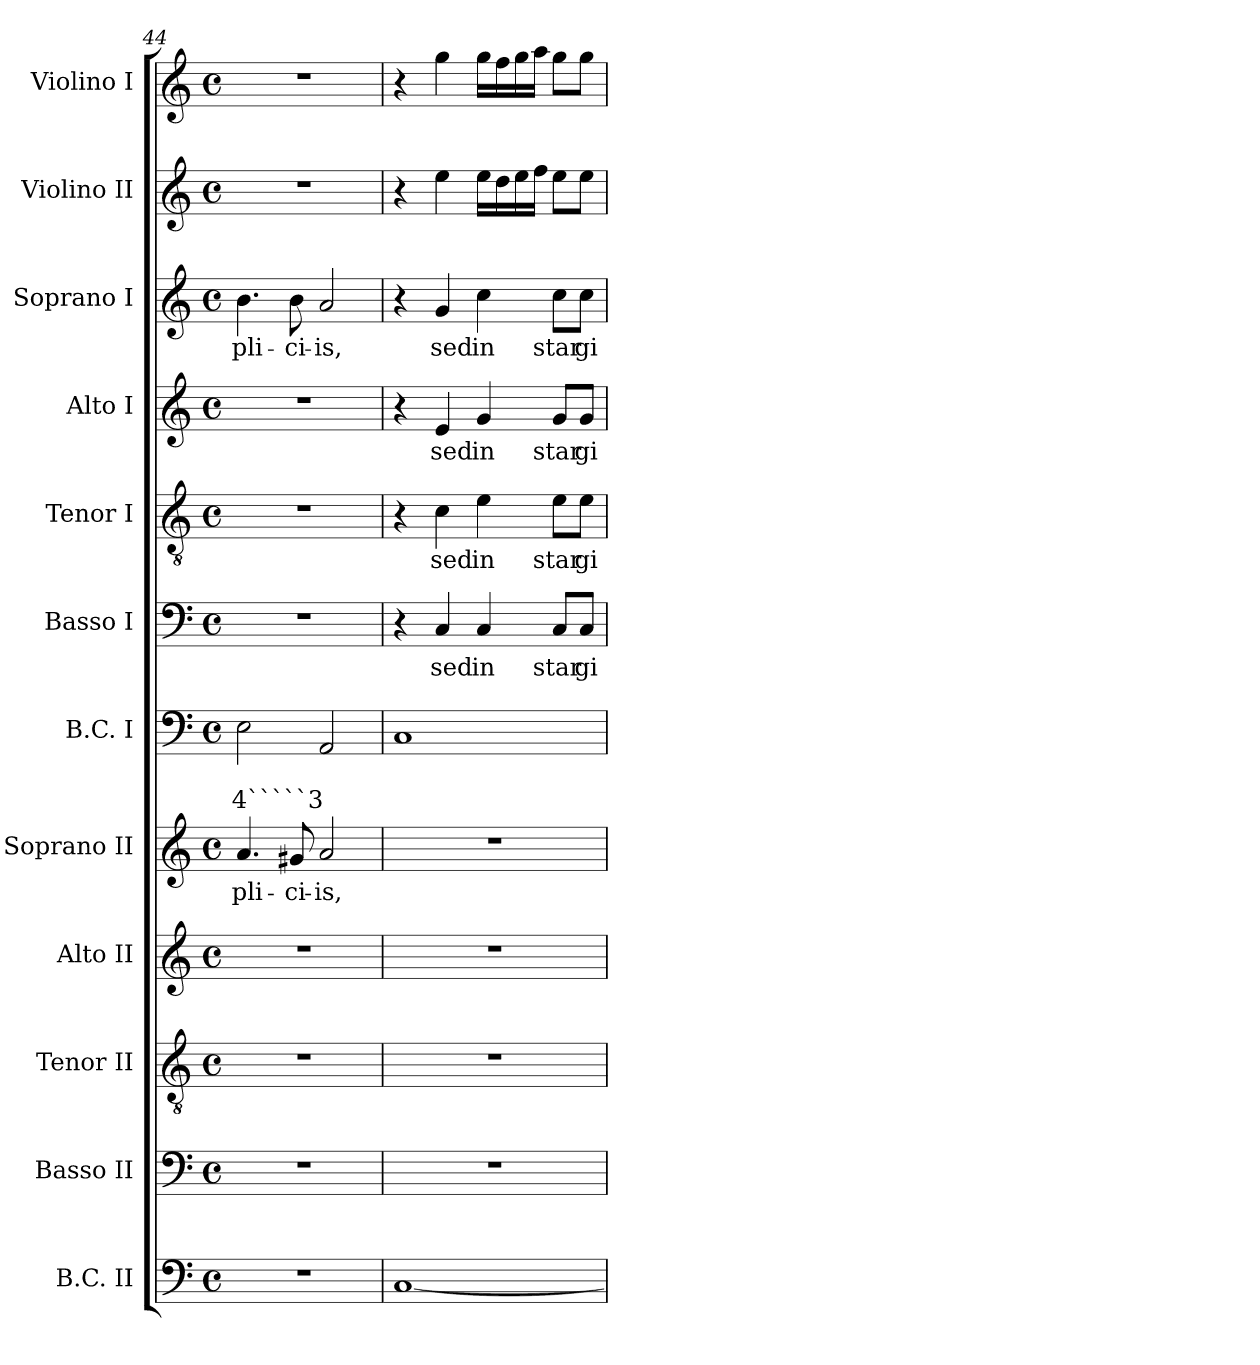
**kern	**kern	**kern	**kern	**kern	**text	**kern	**text	**text	**kern	**text	**kern	**text	**kern	**text	**kern	**text	**kern	**kern
*part12	*part11	*part10	*part9	*part8	*part8	*part7	*part7	*part7	*part6	*part6	*part5	*part5	*part4	*part4	*part3	*part3	*part2	*part1
*staff12	*staff11	*staff10	*staff9	*staff8	*staff8	*staff7	*staff7	*staff7	*staff6	*staff6	*staff5	*staff5	*staff4	*staff4	*staff3	*staff3	*staff2	*staff1
*I"B.C. II	*I"Basso II	*I"Tenor II	*I"Alto II	*I"Soprano II	*	*I"B.C. I	*	*	*I"Basso I	*	*I"Tenor I	*	*I"Alto I	*	*I"Soprano I	*	*I"Violino II	*I"Violino I
*I'BC2	*I'B 2	*I'T 2	*I'A 2	*I'S 2	*	*I'BC1	*	*	*I'B 1	*	*I'T 1	*	*I'A 1	*	*I'S 1	*	*I'Vln. II	*I'Vln. I
*clefF4	*clefF4	*clefGv2	*clefG2	*clefG2	*	*clefF4	*	*	*clefF4	*	*clefGv2	*	*clefG2	*	*clefG2	*	*clefG2	*clefG2
*k[]	*k[]	*k[]	*k[]	*k[]	*	*k[]	*	*	*k[]	*	*k[]	*	*k[]	*	*k[]	*	*k[]	*k[]
*C:	*C:	*C:	*C:	*C:	*	*C:	*	*	*C:	*	*C:	*	*C:	*	*C:	*	*C:	*C:
*M4/4	*M4/4	*M4/4	*M4/4	*M4/4	*	*M4/4	*	*	*M4/4	*	*M4/4	*	*M4/4	*	*M4/4	*	*M4/4	*M4/4
*met(c)	*met(c)	*met(c)	*met(c)	*met(c)	*	*met(c)	*	*	*met(c)	*	*met(c)	*	*met(c)	*	*met(c)	*	*met(c)	*met(c)
=44	=44	=44	=44	=44	=44	=44	=44	=44	=44	=44	=44	=44	=44	=44	=44	=44	=44	=44
!	!	!	!	!	!LO:LY:b	!	!	!	!	!	!	!	!	!	!	!	!	!
!	!	!	!	!	!	!	!	!LO:LY:b	!	!	!	!	!	!	!	!	!	!
!	!	!	!	!	!	!	!	!	!	!	!	!	!	!	!	!LO:LY:b	!	!
1r	1r	1r	1r	4.a/	-pli-	2E\	.	4`````3	1r	.	1r	.	1r	.	4.b\	-pli-	1r	1r
!	!	!	!	!	!LO:LY:b	!	!	!	!	!	!	!	!	!	!	!	!	!
!	!	!	!	!	!	!	!	!	!	!	!	!	!	!	!	!LO:LY:b	!	!
.	.	.	.	8g#X/	-ci-	.	.	.	.	.	.	.	.	.	8b\	-ci-	.	.
!	!	!	!	!	!LO:LY:b	!	!	!	!	!	!	!	!	!	!	!	!	!
!	!	!	!	!	!	!	!	!	!	!	!	!	!	!	!	!LO:LY:b	!	!
.	.	.	.	2a/	-is,	2AA/	.	.	.	.	.	.	.	.	2a/	-is,	.	.
=45	=45	=45	=45	=45	=45	=45	=45	=45	=45	=45	=45	=45	=45	=45	=45	=45	=45	=45
[1C	1r	1r	1r	1r	.	1C	.	.	4r	.	4r	.	4r	.	4r	.	4r	4r
!	!	!	!	!	!	!	!	!	!	!LO:LY:b	!	!	!	!	!	!	!	!
!	!	!	!	!	!	!	!	!	!	!	!	!LO:LY:b	!	!	!	!	!	!
!	!	!	!	!	!	!	!	!	!	!	!	!	!	!LO:LY:b	!	!	!	!
!	!	!	!	!	!	!	!	!	!	!	!	!	!	!	!	!LO:LY:b	!	!
.	.	.	.	.	.	.	.	.	4C/	sed	4c\	sed	4e/	sed	4g/	sed	4ee\	4gg\
!	!	!	!	!	!	!	!	!	!	!LO:LY:b	!	!	!	!	!	!	!	!
!	!	!	!	!	!	!	!	!	!	!	!	!LO:LY:b	!	!	!	!	!	!
!	!	!	!	!	!	!	!	!	!	!	!	!	!	!LO:LY:b	!	!	!	!
!	!	!	!	!	!	!	!	!	!	!	!	!	!	!	!	!LO:LY:b	!	!
.	.	.	.	.	.	.	.	.	4C/	in	4e\	in	4g/	in	4cc\	in	16ee\LL	16gg\LL
.	.	.	.	.	.	.	.	.	.	.	.	.	.	.	.	.	16dd\	16ff\
.	.	.	.	.	.	.	.	.	.	.	.	.	.	.	.	.	16ee\	16gg\
.	.	.	.	.	.	.	.	.	.	.	.	.	.	.	.	.	16ff\JJ	16aa\JJ
!	!	!	!	!	!	!	!	!	!	!LO:LY:b	!	!	!	!	!	!	!	!
!	!	!	!	!	!	!	!	!	!	!	!	!LO:LY:b	!	!	!	!	!	!
!	!	!	!	!	!	!	!	!	!	!	!	!	!	!LO:LY:b	!	!	!	!
!	!	!	!	!	!	!	!	!	!	!	!	!	!	!	!	!LO:LY:b	!	!
.	.	.	.	.	.	.	.	.	8C/L	star	8e\L	star	8g/L	star	8cc\L	star	8ee\L	8gg\L
!	!	!	!	!	!	!	!	!	!	!LO:LY:b	!	!	!	!	!	!	!	!
!	!	!	!	!	!	!	!	!	!	!	!	!LO:LY:b	!	!	!	!	!	!
!	!	!	!	!	!	!	!	!	!	!	!	!	!	!LO:LY:b	!	!	!	!
!	!	!	!	!	!	!	!	!	!	!	!	!	!	!	!	!LO:LY:b	!	!
.	.	.	.	.	.	.	.	.	8C/J	gi-	8e\J	gi-	8g/J	gi-	8cc\J	gi-	8ee\J	8gg\J
=	=	=	=	=	=	=	=	=	=	=	=	=	=	=	=	=	=	=
*-	*-	*-	*-	*-	*-	*-	*-	*-	*-	*-	*-	*-	*-	*-	*-	*-	*-	*-
